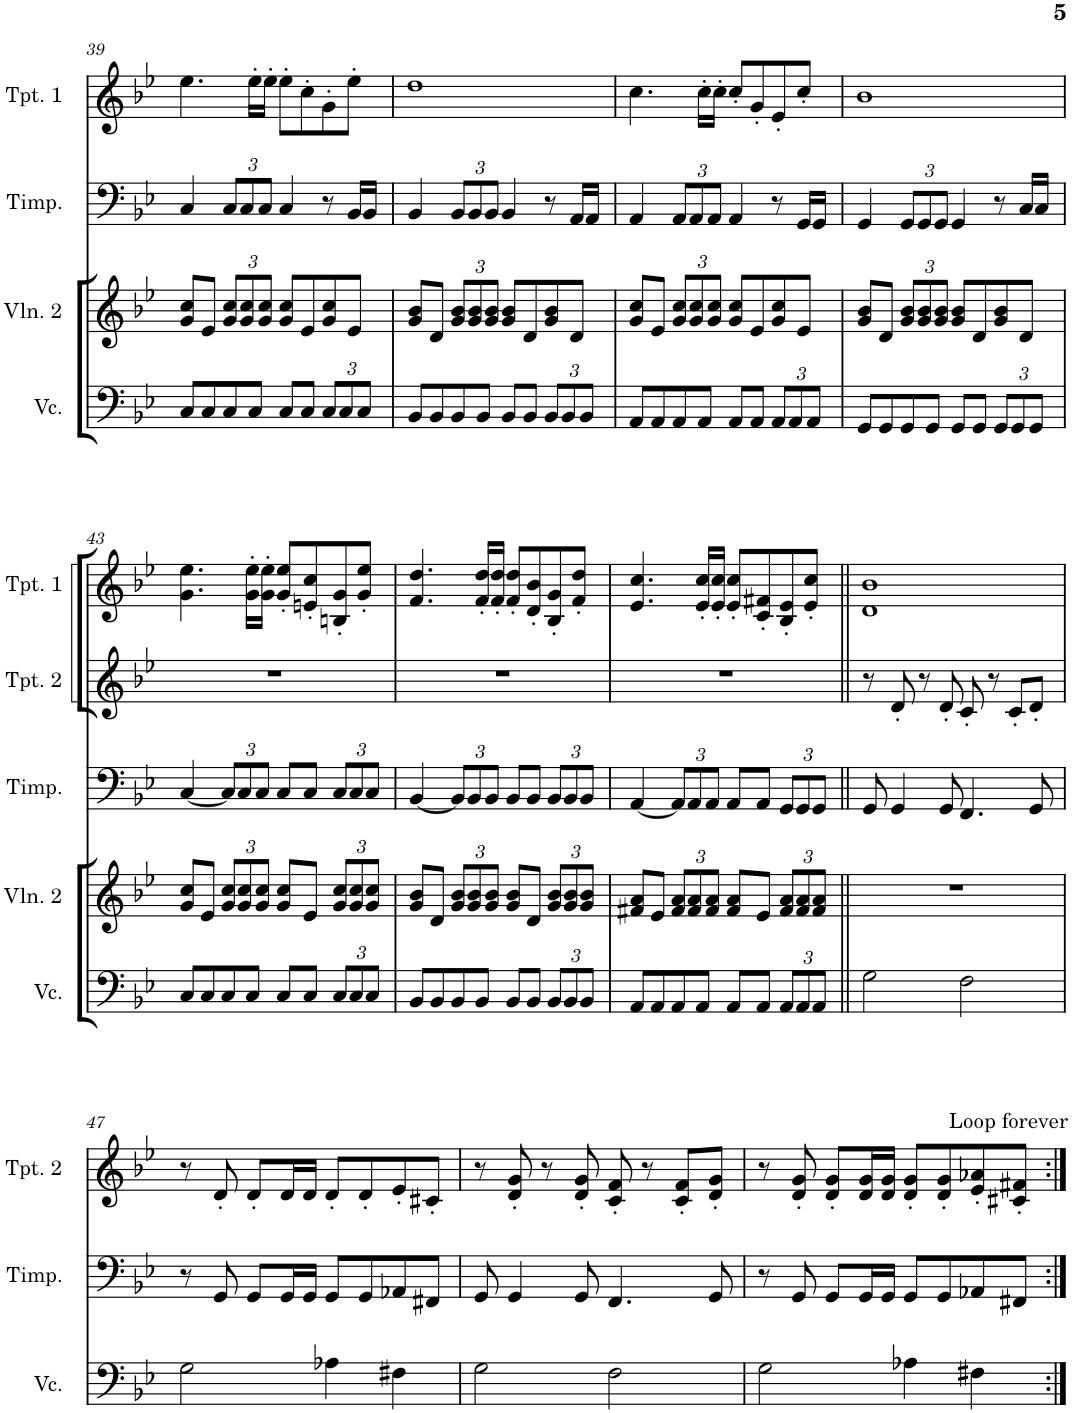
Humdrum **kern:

**kern	**kern	**kern	**kern	**kern	**kern
*part6	*part5	*part4	*part3	*part2	*part1
*staff6	*staff5	*staff4	*staff3	*staff2	*staff1
*I"Violoncello	*I"Violin 2	*I"Timpani	*I"Trumpet 2	*I"Trumpet 1	*I"Flute
*I'Vc.	*I'Vln. 2	*I'Timp.	*I'Tpt. 2	*I'Tpt. 1	*I'Fl.
!!LO:PB:g=z
*clefF4	*clefG2	*clefF4	*clefG2	*clefG2	*clefG2
*	*	*	*Trd1c2	*Trd1c2	*
*k[b-e-]	*k[b-e-]	*k[b-e-]	*k[b-e-]	*k[b-e-]	*k[b-e-]
*M4/4	*M4/4	*M4/4	*M4/4	*M4/4	*M4/4
*met(c)	*met(c)	*met(c)	*met(c)	*met(c)	*met(c)
=39	=39	=39	=39	=39	=39
8C/L	8g/ 8cc/L	4C/	1r	4.ee-\	1r
8C/	8e-/J	.	.	.	.
*	*Xbrackettup	*Xbrackettup	*	*	*
8C/	12g/ 12cc/L	12C/L	.	.	.
.	12g/ 12cc/	12C/	.	.	.
8C/J	.	.	.	16ee-'\LL	.
.	12g/ 12cc/J	12C/J	.	.	.
.	.	.	.	16ee-'\JJ	.
8C/L	8g/ 8cc/L	4C/	.	8ee-'\L	.
8C/J	8e-/	.	.	8cc'\	.
*Xbrackettup	*	*	*	*	*
12C/L	8g/ 8cc/	8r	.	8g'\	.
12C/	.	.	.	.	.
.	8e-/J	16BB-/LL	.	8ee-'\J	.
12C/J	.	.	.	.	.
.	.	16BB-/JJ	.	.	.
=40	=40	=40	=40	=40	=40
8BB-/L	8g/ 8b-/L	4BB-/	1r	1dd	1r
8BB-/	8d/J	.	.	.	.
8BB-/	12g/ 12b-/L	12BB-/L	.	.	.
.	12g/ 12b-/	12BB-/	.	.	.
8BB-/J	.	.	.	.	.
.	12g/ 12b-/J	12BB-/J	.	.	.
8BB-/L	8g/ 8b-/L	4BB-/	.	.	.
8BB-/J	8d/	.	.	.	.
12BB-/L	8g/ 8b-/	8r	.	.	.
12BB-/	.	.	.	.	.
.	8d/J	16AA/LL	.	.	.
12BB-/J	.	.	.	.	.
.	.	16AA/JJ	.	.	.
=41	=41	=41	=41	=41	=41
8AA/L	8g/ 8cc/L	4AA/	1r	4.cc\	1r
8AA/	8e-/J	.	.	.	.
8AA/	12g/ 12cc/L	12AA/L	.	.	.
.	12g/ 12cc/	12AA/	.	.	.
8AA/J	.	.	.	16cc'\LL	.
.	12g/ 12cc/J	12AA/J	.	.	.
.	.	.	.	16cc'\JJ	.
8AA/L	8g/ 8cc/L	4AA/	.	8cc'/L	.
8AA/J	8e-/	.	.	8g'/	.
12AA/L	8g/ 8cc/	8r	.	8e-'/	.
12AA/	.	.	.	.	.
.	8e-/J	16GG/LL	.	8cc'/J	.
12AA/J	.	.	.	.	.
.	.	16GG/JJ	.	.	.
=42	=42	=42	=42	=42	=42
8GG/L	8g/ 8b-/L	4GG/	1r	1b-	1r
8GG/	8d/J	.	.	.	.
8GG/	12g/ 12b-/L	12GG/L	.	.	.
.	12g/ 12b-/	12GG/	.	.	.
8GG/J	.	.	.	.	.
.	12g/ 12b-/J	12GG/J	.	.	.
8GG/L	8g/ 8b-/L	4GG/	.	.	.
8GG/J	8d/	.	.	.	.
12GG/L	8g/ 8b-/	8r	.	.	.
12GG/	.	.	.	.	.
.	8d/J	16C/LL	.	.	.
12GG/J	.	.	.	.	.
.	.	16C/JJ	.	.	.
!!LO:LB:g=z
=43	=43	=43	=43	=43	=43
8C/L	8g/ 8cc/L	[4C/	1r	4.g\ 4.ee-\	1r
8C/	8e-/J	.	.	.	.
8C/	12g/ 12cc/L	12C/L]	.	.	.
.	12g/ 12cc/	12C/	.	.	.
8C/J	.	.	.	16g\' 16ee-\'LL	.
.	12g/ 12cc/J	12C/J	.	.	.
.	.	.	.	16g\' 16ee-\'JJ	.
8C/L	8g/ 8cc/L	8C/L	.	8g/' 8ee-/'L	.
8C/J	8e-/J	8C/J	.	8en/' 8cc/'	.
12C/L	12g/ 12cc/L	12C/L	.	8Bn/' 8g/'	.
12C/	12g/ 12cc/	12C/	.	.	.
.	.	.	.	8g/' 8ee-/'J	.
12C/J	12g/ 12cc/J	12C/J	.	.	.
=44	=44	=44	=44	=44	=44
8BB-/L	8g/ 8b-/L	[4BB-/	1r	4.f/ 4.dd/	1r
8BB-/	8d/J	.	.	.	.
8BB-/	12g/ 12b-/L	12BB-/L]	.	.	.
.	12g/ 12b-/	12BB-/	.	.	.
8BB-/J	.	.	.	16f/' 16dd/'LL	.
.	12g/ 12b-/J	12BB-/J	.	.	.
.	.	.	.	16f/' 16dd/'JJ	.
8BB-/L	8g/ 8b-/L	8BB-/L	.	8f/' 8dd/'L	.
8BB-/J	8d/J	8BB-/J	.	8d/' 8b-/'	.
12BB-/L	12g/ 12b-/L	12BB-/L	.	8B-/' 8g/'	.
12BB-/	12g/ 12b-/	12BB-/	.	.	.
.	.	.	.	8f/' 8dd/'J	.
12BB-/J	12g/ 12b-/J	12BB-/J	.	.	.
=45	=45	=45	=45	=45	=45
8AA/L	8f#X/ 8a/L	[4AA/	1r	4.e-/ 4.cc/	1r
8AA/	8e-/J	.	.	.	.
8AA/	12f#/ 12a/L	12AA/L]	.	.	.
.	12f#/ 12a/	12AA/	.	.	.
8AA/J	.	.	.	16e-/' 16cc/'LL	.
.	12f#/ 12a/J	12AA/J	.	.	.
.	.	.	.	16e-/' 16cc/'JJ	.
8AA/L	8f#/ 8a/L	8AA/L	.	8e-/' 8cc/'L	.
8AA/J	8e-/J	8AA/J	.	8c/' 8f#X/'	.
12AA/L	12f#/ 12a/L	12GG/L	.	8B-/' 8e-/'	.
12AA/	12f#/ 12a/	12GG/	.	.	.
.	.	.	.	8e-/' 8cc/'J	.
12AA/J	12f#/ 12a/J	12GG/J	.	.	.
=46||	=46||	=46||	=46||	=46||	=46||
2G\	1r	8GG/	8r	1d 1b-	1r
.	.	4GG/	8d'/	.	.
.	.	.	8r	.	.
.	.	8GG/	8d'/	.	.
2F\	.	4.FF/	8c'/	.	.
.	.	.	8r	.	.
.	.	.	8c'/L	.	.
.	.	8GG/	8d'/J	.	.
!!LO:LB:g=z
=47	=47	=47	=47	=47	=47
2G\	1r	8r	8r	1r	1r
.	.	8GG/	8d'/	.	.
.	.	8GG/L	8d'/L	.	.
.	.	16GG/L	16d/L	.	.
.	.	16GG/JJ	16d/JJ	.	.
4A-X\	.	8GG/L	8d'/L	.	.
.	.	8GG/	8d'/	.	.
4F#X\	.	8AA-X/	8e-'/	.	.
.	.	8FF#X/J	8c#X'/J	.	.
=48	=48	=48	=48	=48	=48
2G\	1r	8GG/	8r	1r	1r
.	.	4GG/	8d/' 8g/'	.	.
.	.	.	8r	.	.
.	.	8GG/	8d/' 8g/'	.	.
2F\	.	4.FF/	8c/' 8f/'	.	.
.	.	.	8r	.	.
.	.	.	8c/' 8f/'L	.	.
.	.	8GG/	8d/' 8g/'J	.	.
=49	=49	=49	=49	=49	=49
*	*	*	*	*	*^
2G\	1r	8r	8r	1r	1r	2.ryy
.	.	8GG/	8d/' 8g/'	.	.	.
.	.	8GG/L	8d/' 8g/'L	.	.	.
.	.	16GG/L	16d/ 16g/L	.	.	.
.	.	16GG/JJ	16d/ 16g/JJ	.	.	.
4A-X\	.	8GG/L	8d/' 8g/'L	.	.	.
.	.	8GG/	8d/' 8g/'	.	.	.
!	!	!	!	!	!	!LO:TX:a:t=Loop forever
4F#X\	.	8AA-X/	8e-/' 8a-X/'	.	.	4ryy
.	.	8FF#X/J	8c#X/' 8f#X/'J	.	.	.
*	*	*	*	*	*v	*v
=:|!	=:|!	=:|!	=:|!	=:|!	=:|!
*-	*-	*-	*-	*-	*-
